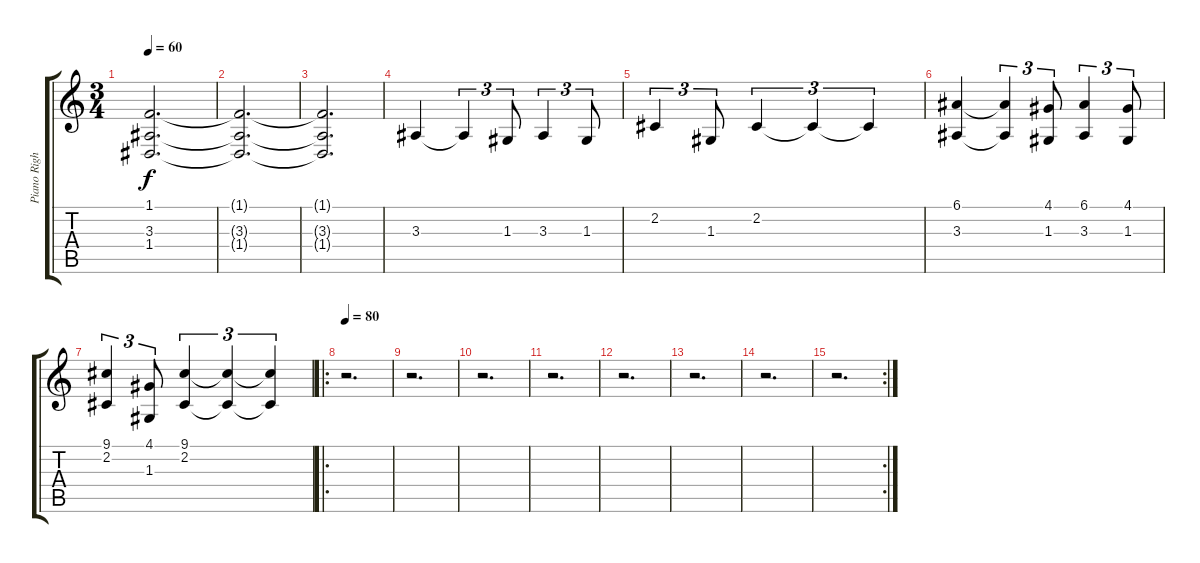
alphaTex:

\track ("Piano Right Hand" "Piano Righ") {instrument acousticgrandpiano}
\staff {score tabs}
\tuning (E4 B3 G3 D3 A2 E2) {hide}
\ts (3 4)
\tempo 60
\clef g2
\ks c
(1.1{t} 3.3{t} 1.4{t}).2{d dy f} |
(1.1{t} 3.3{t} 1.4{t}).2{d} |
(1.1{t} 3.3{t} 1.4{t}).2{d} |
3.3.4 3.3{t}.4{tu (3 2)} 1.3.8{tu (3 2)} 3.3.4{tu (3 2)} 1.3.8{tu (3 2)} |
2.2.4{tu (3 2)} 1.3.8{tu (3 2)} 2.2.4{tu (3 2)} 2.2{t}.4{tu (3 2)} 2.2{t}.4{tu (3 2)} |
(6.1 3.3).4 (6.1{t} 3.3{t}).4{tu (3 2)} (4.1 1.3).8{tu (3 2)} (6.1 3.3).4{tu (3 2)} (4.1 1.3).8{tu (3 2)} |
(9.1 2.2).4{tu (3 2)} (4.1 1.3).8{tu (3 2)} (9.1 2.2).4{tu (3 2)} (9.1{t} 2.2{t}).4{tu (3 2)} (9.1{t} 2.2{t}).4{tu (3 2)} |
\ro
\tempo 80
r.2{d} |
r.2{d} |
r.2{d} |
r.2{d} |
r.2{d} |
r.2{d} |
r.2{d} |
\rc 2
r.2{d}
